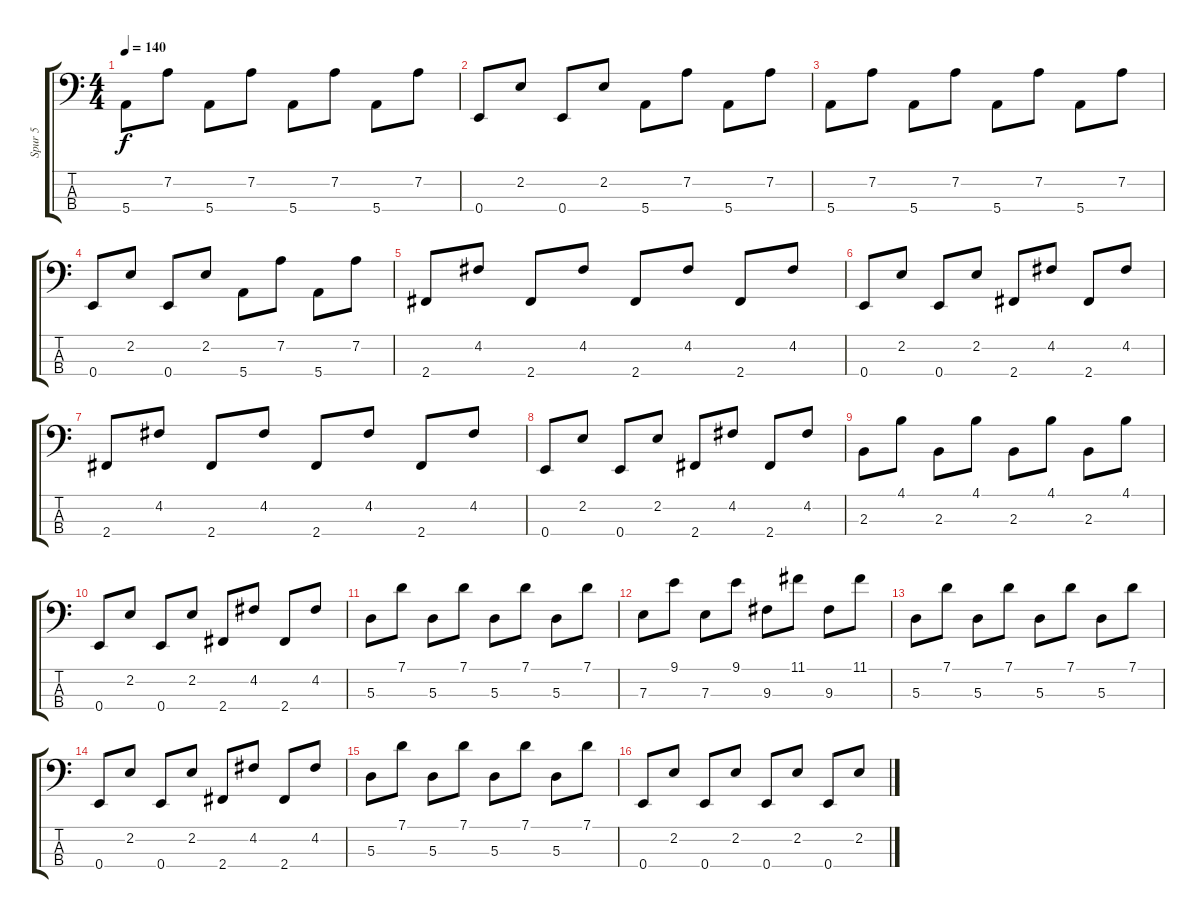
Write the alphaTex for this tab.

\track ("Spur 5" "Spur 5") {instrument electricbassfinger}
\staff {score tabs}
\tuning (G2 D2 A1 E1) {hide}
\ts (4 4)
\tempo 140
\clef f4
\ks c
5.4.8{dy f} 7.2.8 5.4.8 7.2.8 5.4.8 7.2.8 5.4.8 7.2.8 |
0.4.8 2.2.8 0.4.8 2.2.8 5.4.8 7.2.8 5.4.8 7.2.8 |
5.4.8 7.2.8 5.4.8 7.2.8 5.4.8 7.2.8 5.4.8 7.2.8 |
0.4.8 2.2.8 0.4.8 2.2.8 5.4.8 7.2.8 5.4.8 7.2.8 |
2.4.8 4.2.8 2.4.8 4.2.8 2.4.8 4.2.8 2.4.8 4.2.8 |
0.4.8 2.2.8 0.4.8 2.2.8 2.4.8 4.2.8 2.4.8 4.2.8 |
2.4.8 4.2.8 2.4.8 4.2.8 2.4.8 4.2.8 2.4.8 4.2.8 |
0.4.8 2.2.8 0.4.8 2.2.8 2.4.8 4.2.8 2.4.8 4.2.8 |
2.3.8 4.1.8 2.3.8 4.1.8 2.3.8 4.1.8 2.3.8 4.1.8 |
0.4.8 2.2.8 0.4.8 2.2.8 2.4.8 4.2.8 2.4.8 4.2.8 |
5.3.8 7.1.8 5.3.8 7.1.8 5.3.8 7.1.8 5.3.8 7.1.8 |
7.3.8 9.1.8 7.3.8 9.1.8 9.3.8 11.1.8 9.3.8 11.1.8 |
5.3.8 7.1.8 5.3.8 7.1.8 5.3.8 7.1.8 5.3.8 7.1.8 |
0.4.8 2.2.8 0.4.8 2.2.8 2.4.8 4.2.8 2.4.8 4.2.8 |
5.3.8 7.1.8 5.3.8 7.1.8 5.3.8 7.1.8 5.3.8 7.1.8 |
0.4.8 2.2.8 0.4.8 2.2.8 0.4.8 2.2.8 0.4.8 2.2.8
